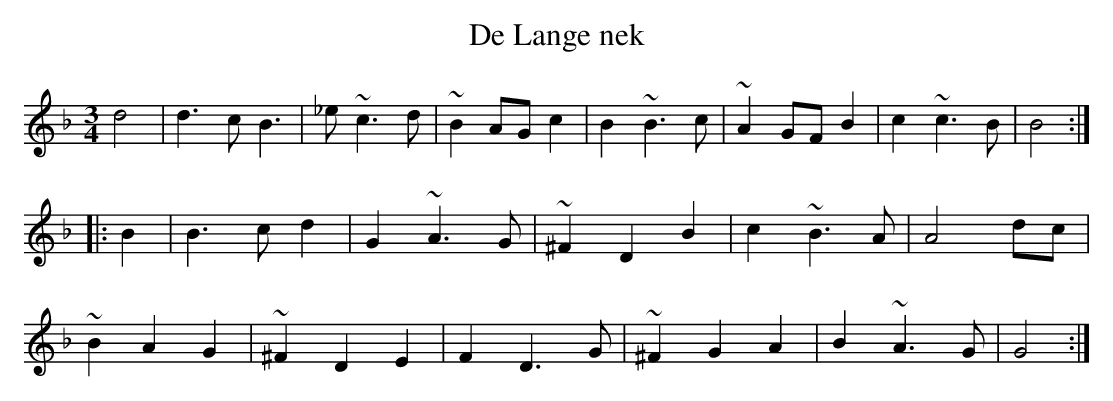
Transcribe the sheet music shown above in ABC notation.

X:1
T:De Lange nek
M:3/4
K:Gdor
d4|d3cB2>|_e2~c3d|~B2AGc2|B2~B3c|~A2GFB2|c2~c3B|B4:|
|:B2|B3cd2|G2~A3G|~^F2D2B2|c2~B3A|A4dc|
~B2A2G2|~^F2D2E2|F2D3G|~^F2G2A2|B2~A3G|G4:|
